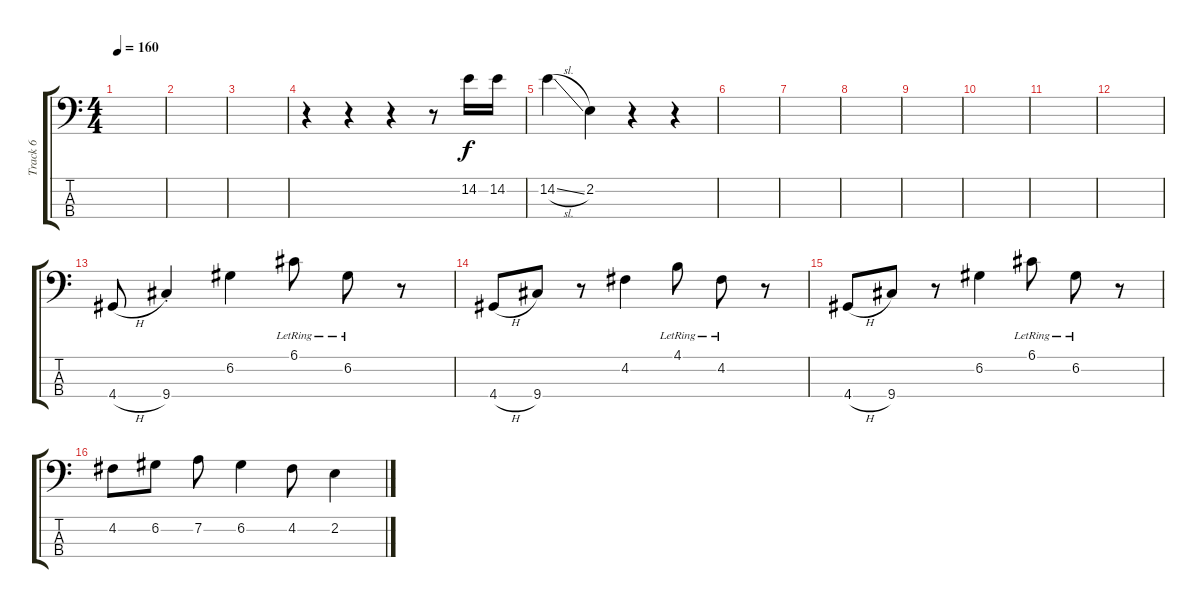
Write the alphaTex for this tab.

\track ("Track 6" "Track 6") {instrument electricbassfinger}
\staff {score tabs}
\tuning (G2 D2 A1 E1) {hide}
\ts (4 4)
\tempo 160
\clef f4
\ks c
|
|
|
r.4 r.4 r.4 r.8 14.2.16 14.2.16 |
14.2{sl}.4 2.2.4 r.4 r.4 |
|
|
|
|
|
|
|
4.4{h}.8 9.4{st}.4 6.2.4 6.1{lr}.8 6.2{lr}.8 r.8 |
4.4{h}.8 9.4.8 r.8 4.2.4 4.1{lr}.8 4.2{lr}.8 r.8 |
4.4{h}.8 9.4.8 r.8 6.2.4 6.1{lr}.8 6.2{lr}.8 r.8 |
4.2.8 6.2.8 7.2.8 6.2.4 4.2.8 2.2.4
